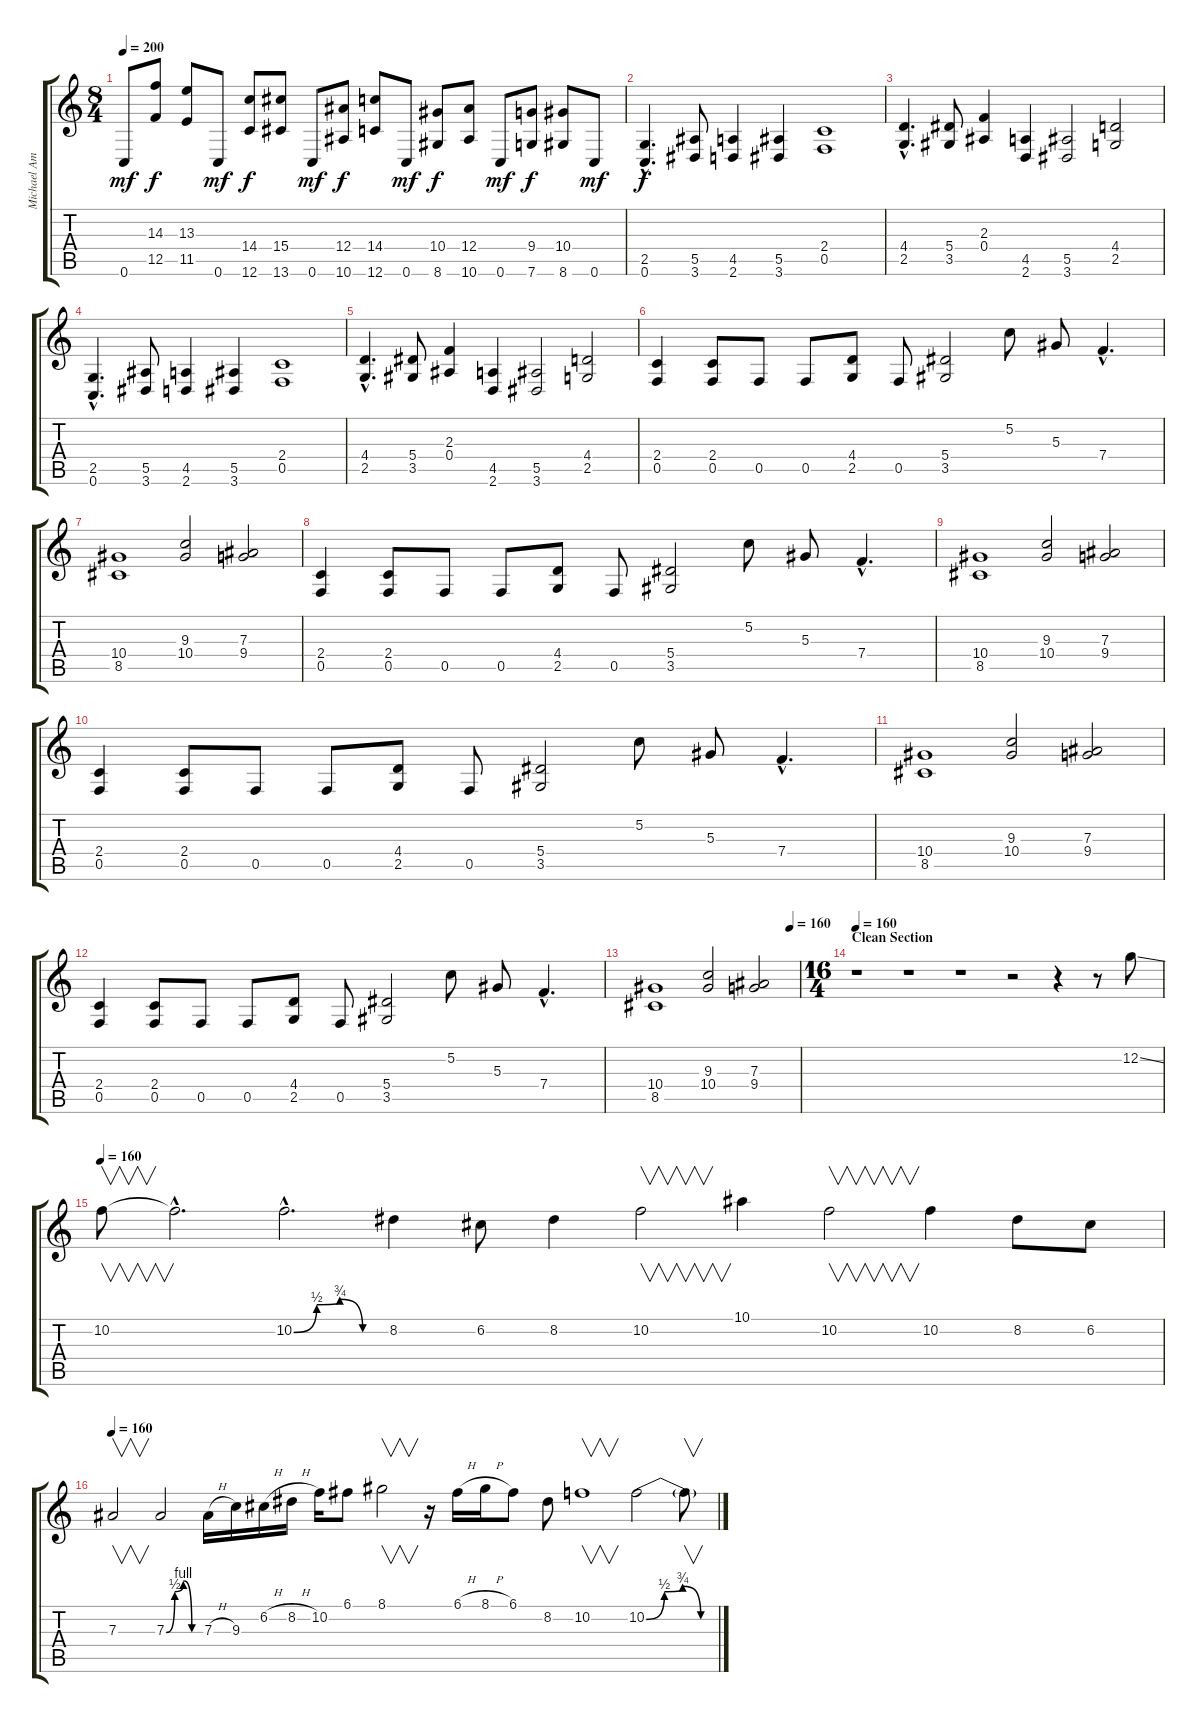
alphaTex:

\track ("Michael Amott" "Michael Am") {instrument distortionguitar}
\staff {score tabs}
\tuning (C4 G3 Eb3 Bb2 F2 C2) {hide}
\ts (8 4)
\tempo 200
\clef g2
\ks c
0.6.8{dy mf} (14.3 12.5).8{dy f} (13.3 11.5).8 0.6.8{dy mf} (14.4 12.6).8{dy f} (15.4 13.6).8 0.6.8{dy mf} (12.4 10.6).8{dy f} (14.4 12.6).8 0.6.8{dy mf} (10.4 8.6).8{dy f} (12.4 10.6).8 0.6.8{dy mf} (9.4 7.6).8{dy f} (10.4 8.6).8 0.6.8{dy mf} |
(2.5{hac} 0.6{hac}).4{d dy f} (5.5 3.6).8 (4.5 2.6).4 (5.5 3.6).4 (2.4 0.5).1 |
(4.4{hac} 2.5{hac}).4{d} (5.4 3.5).8 (2.3 0.4).4 (4.5 2.6).4 (5.5 3.6).2 (4.4 2.5).2 |
(2.5{hac} 0.6{hac}).4{d} (5.5 3.6).8 (4.5 2.6).4 (5.5 3.6).4 (2.4 0.5).1 |
(4.4{hac} 2.5{hac}).4{d} (5.4 3.5).8 (2.3 0.4).4 (4.5 2.6).4 (5.5 3.6).2 (4.4 2.5).2 |
(2.4 0.5).4 (2.4 0.5).8 0.5.8 0.5.8 (4.4 2.5).8 0.5.8 (5.4 3.5).2 5.2.8 5.3.8 7.4{hac}.4{d} |
(10.4 8.5).1 (9.3 10.4).2 (7.3 9.4).2 |
(2.4 0.5).4 (2.4 0.5).8 0.5.8 0.5.8 (4.4 2.5).8 0.5.8 (5.4 3.5).2 5.2.8 5.3.8 7.4{hac}.4{d} |
(10.4 8.5).1 (9.3 10.4).2 (7.3 9.4).2 |
(2.4 0.5).4 (2.4 0.5).8 0.5.8 0.5.8 (4.4 2.5).8 0.5.8 (5.4 3.5).2 5.2.8 5.3.8 7.4{hac}.4{d} |
(10.4 8.5).1 (9.3 10.4).2 (7.3 9.4).2 |
(2.4 0.5).4 (2.4 0.5).8 0.5.8 0.5.8 (4.4 2.5).8 0.5.8 (5.4 3.5).2 5.2.8 5.3.8 7.4{hac}.4{d} |
\tempo (160 0.9375)
(10.4 8.5).1 (9.3 10.4).2 (7.3 9.4).2 |
\ts (16 4)
\section ("" "Clean Section")
\tempo 160
r.1 r.1 r.1 r.2 r.4 r.8 12.2{ss}.8 |
\tempo 160
10.2.8{v} 10.2{hac t}.2{d} 10.2{be (custom 0 0 15 2 30 3 45 0 60 0) hac}.2{d} 8.2.4 6.2.8 8.2.4 10.2.2{v} 10.1.4 10.2.2{v} 10.2.4 8.2.8 6.2.8 |
\tempo 160
7.3.2{v} 7.3{be (custom 0 0 15 2 30 4 45 0 60 0)}.2 7.3{h}.16 9.3.16 6.2{h}.16 8.2{h}.16 10.2.16 6.1.8 8.1.2{v} r.16 6.1{h}.16 8.1{h}.16 6.1.8 8.2.8 10.2.1{v} 10.2{be (custom 0 0 15 2 30 3 45 0 60 0)}.2 10.2{t}.8{v}
